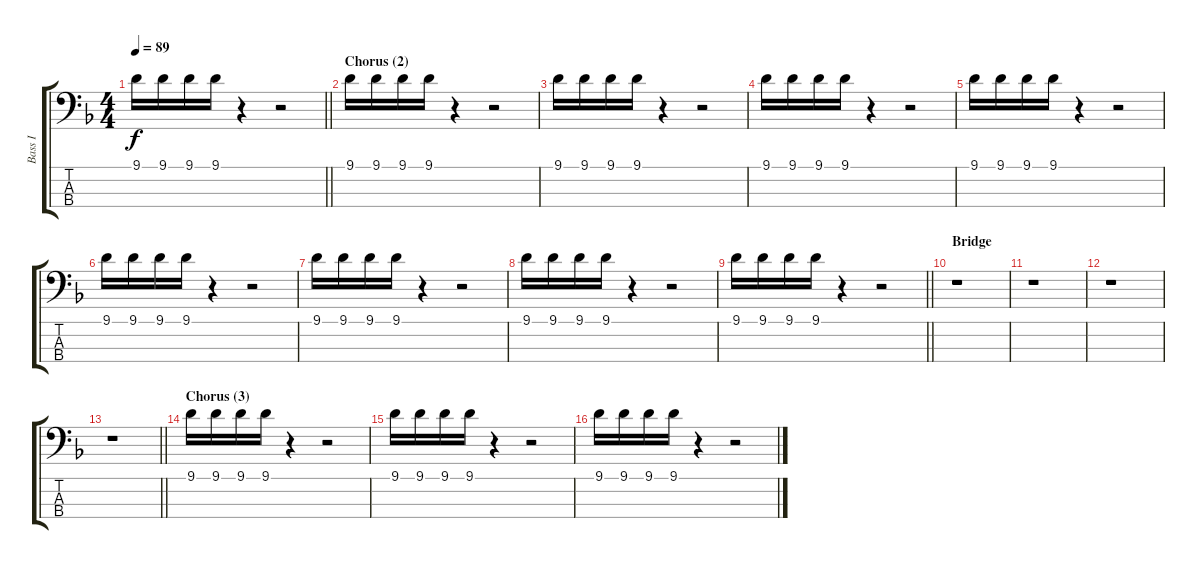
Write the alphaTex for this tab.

\track ("Bass I" "Bass I") {instrument electricbasspick}
\staff {score tabs}
\tuning (F2 C2 G1 D1) {hide}
\ts (4 4)
\tempo 89
\clef f4
\barLineRight lightlight
\ks dminor
9.1.16{dy f} 9.1.16 9.1.16 9.1.16 r.4 r.2 |
\section ("" "Chorus (2)")
9.1.16 9.1.16 9.1.16 9.1.16 r.4 r.2 |
9.1.16 9.1.16 9.1.16 9.1.16 r.4 r.2 |
9.1.16 9.1.16 9.1.16 9.1.16 r.4 r.2 |
9.1.16 9.1.16 9.1.16 9.1.16 r.4 r.2 |
9.1.16 9.1.16 9.1.16 9.1.16 r.4 r.2 |
9.1.16 9.1.16 9.1.16 9.1.16 r.4 r.2 |
9.1.16 9.1.16 9.1.16 9.1.16 r.4 r.2 |
\barLineRight lightlight
9.1.16 9.1.16 9.1.16 9.1.16 r.4 r.2 |
\section ("" "Bridge")
r.1 |
r.1 |
r.1 |
\barLineRight lightlight
r.1 |
\section ("" "Chorus (3)")
9.1.16 9.1.16 9.1.16 9.1.16 r.4 r.2 |
9.1.16 9.1.16 9.1.16 9.1.16 r.4 r.2 |
9.1.16 9.1.16 9.1.16 9.1.16 r.4 r.2
